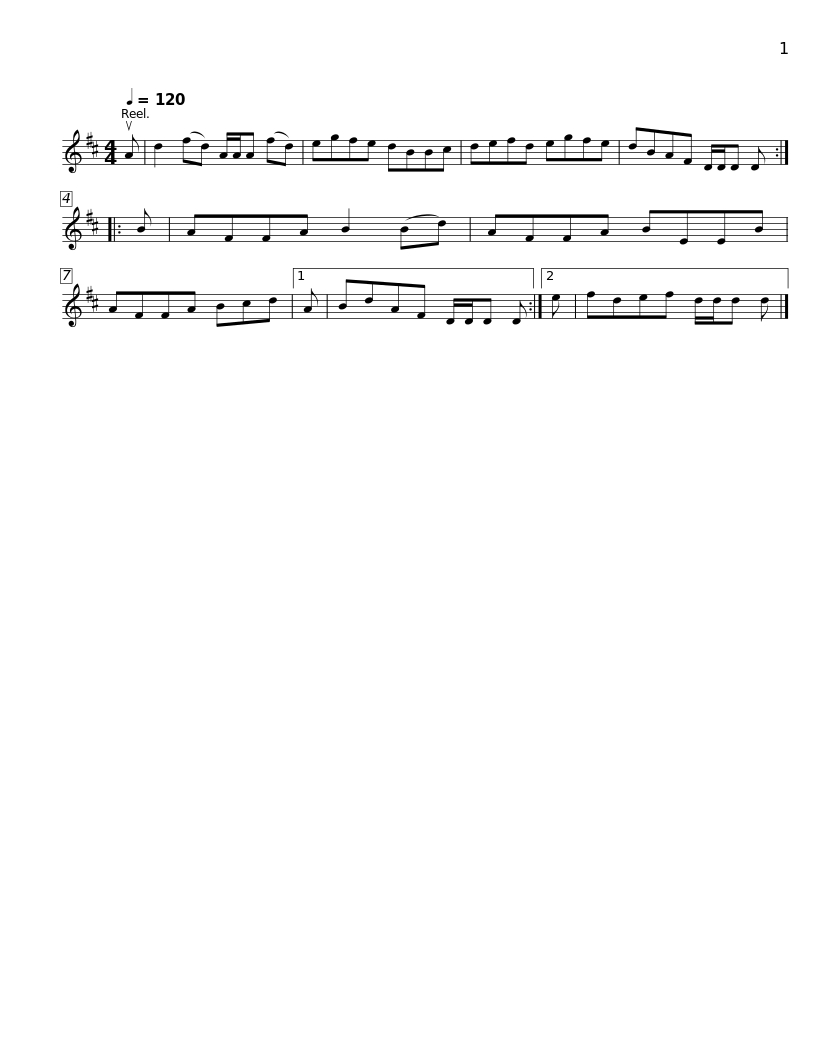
X:1
L:1/8
Q:1/4=120
M:4/4
I:linebreak $
K:D
V:1 treble
V:1
 uA | d2 (fd) A/A/A (fd) | egfe dBBc | defd egfe | dBAF D/D/D D :: %5
 B | AFFA B2 (Bd) |$ AFFA BEEB | AFFA Bcd |1 A | %10
 BdAF D/D/D D :|2 e | fdef d/d/d d |] %13
